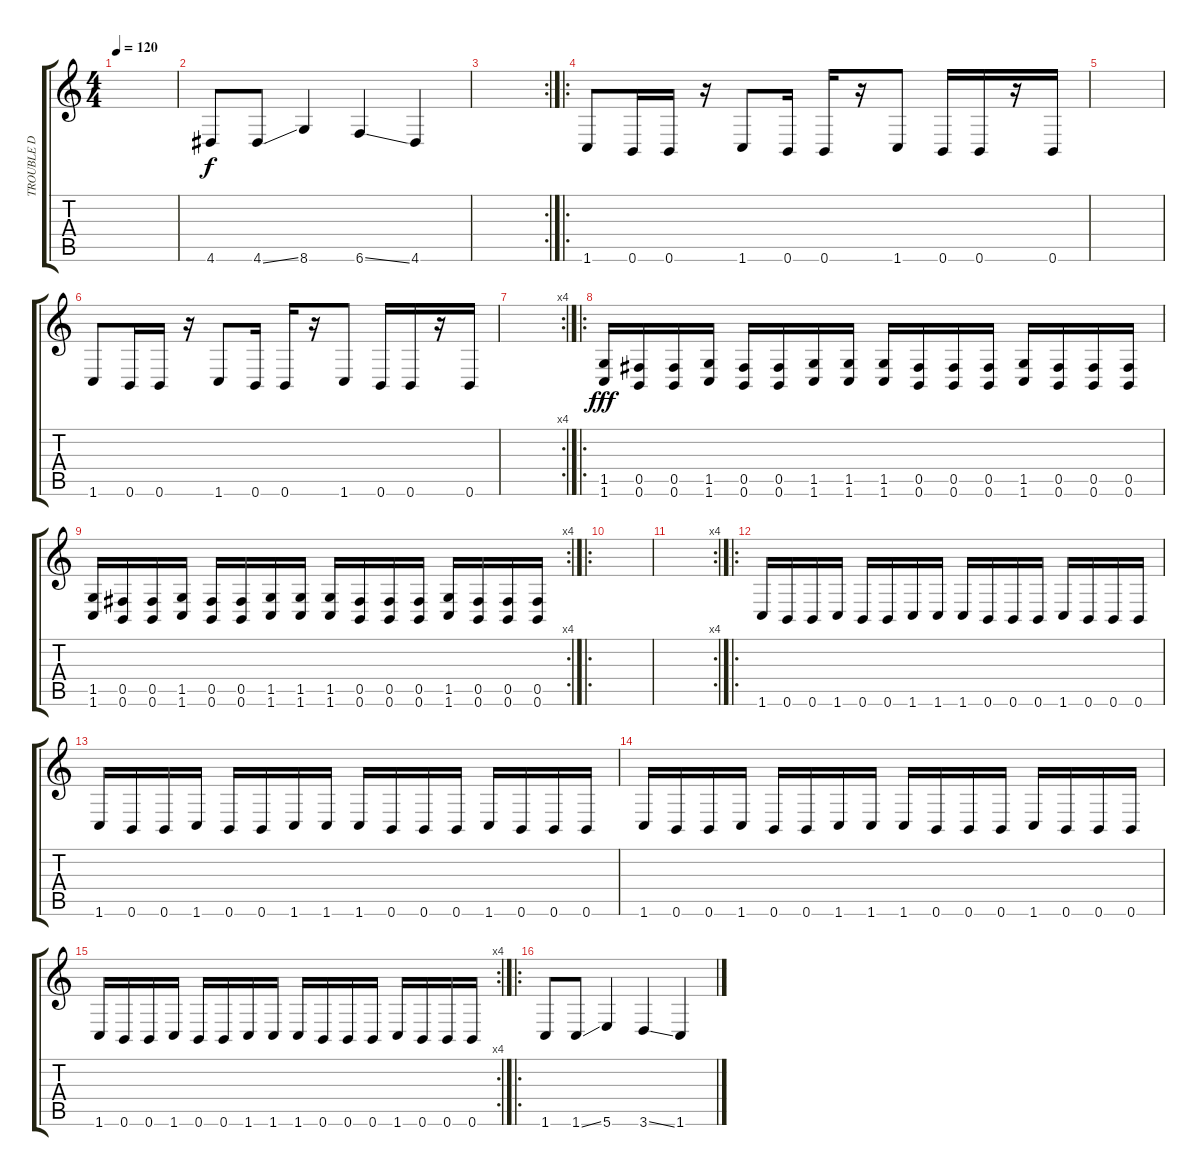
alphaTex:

\track ("TROUBLE D" "TROUBLE D") {instrument electricbassfinger}
\staff {score tabs}
\tuning (Db4 Ab3 E3 B2 Gb2 B1) {hide}
\ts (4 4)
\tempo 120
\clef g2
\ks c
|
4.6.8 4.6{ss}.8 8.6.4 6.6{ss}.4 4.6.4 |
\rc 2
|
\ro
1.6.8{dy f} 0.6.16 0.6.16 r.16 1.6.8 0.6.16 0.6.16 r.16 1.6.8 0.6.16 0.6.16 r.16 0.6.16 |
|
1.6.8 0.6.16 0.6.16 r.16 1.6.8 0.6.16 0.6.16 r.16 1.6.8 0.6.16 0.6.16 r.16 0.6.16 |
\rc 4
|
\ro
(1.5 1.6).16{dy fff} (0.5 0.6).16 (0.5 0.6).16 (1.5 1.6).16 (0.5 0.6).16 (0.5 0.6).16 (1.5 1.6).16 (1.5 1.6).16 (1.5 1.6).16 (0.5 0.6).16 (0.5 0.6).16 (0.5 0.6).16 (1.5 1.6).16 (0.5 0.6).16 (0.5 0.6).16 (0.5 0.6).16 |
\rc 4
(1.5 1.6).16 (0.5 0.6).16 (0.5 0.6).16 (1.5 1.6).16 (0.5 0.6).16 (0.5 0.6).16 (1.5 1.6).16 (1.5 1.6).16 (1.5 1.6).16 (0.5 0.6).16 (0.5 0.6).16 (0.5 0.6).16 (1.5 1.6).16 (0.5 0.6).16 (0.5 0.6).16 (0.5 0.6).16 |
\ro
|
\rc 4
|
\ro
1.6.16 0.6.16 0.6.16 1.6.16 0.6.16 0.6.16 1.6.16 1.6.16 1.6.16 0.6.16 0.6.16 0.6.16 1.6.16 0.6.16 0.6.16 0.6.16 |
1.6.16 0.6.16 0.6.16 1.6.16 0.6.16 0.6.16 1.6.16 1.6.16 1.6.16 0.6.16 0.6.16 0.6.16 1.6.16 0.6.16 0.6.16 0.6.16 |
1.6.16 0.6.16 0.6.16 1.6.16 0.6.16 0.6.16 1.6.16 1.6.16 1.6.16 0.6.16 0.6.16 0.6.16 1.6.16 0.6.16 0.6.16 0.6.16 |
\rc 4
1.6.16 0.6.16 0.6.16 1.6.16 0.6.16 0.6.16 1.6.16 1.6.16 1.6.16 0.6.16 0.6.16 0.6.16 1.6.16 0.6.16 0.6.16 0.6.16 |
\ro
1.6.8 1.6{ss}.8 5.6.4 3.6{ss}.4 1.6.4
